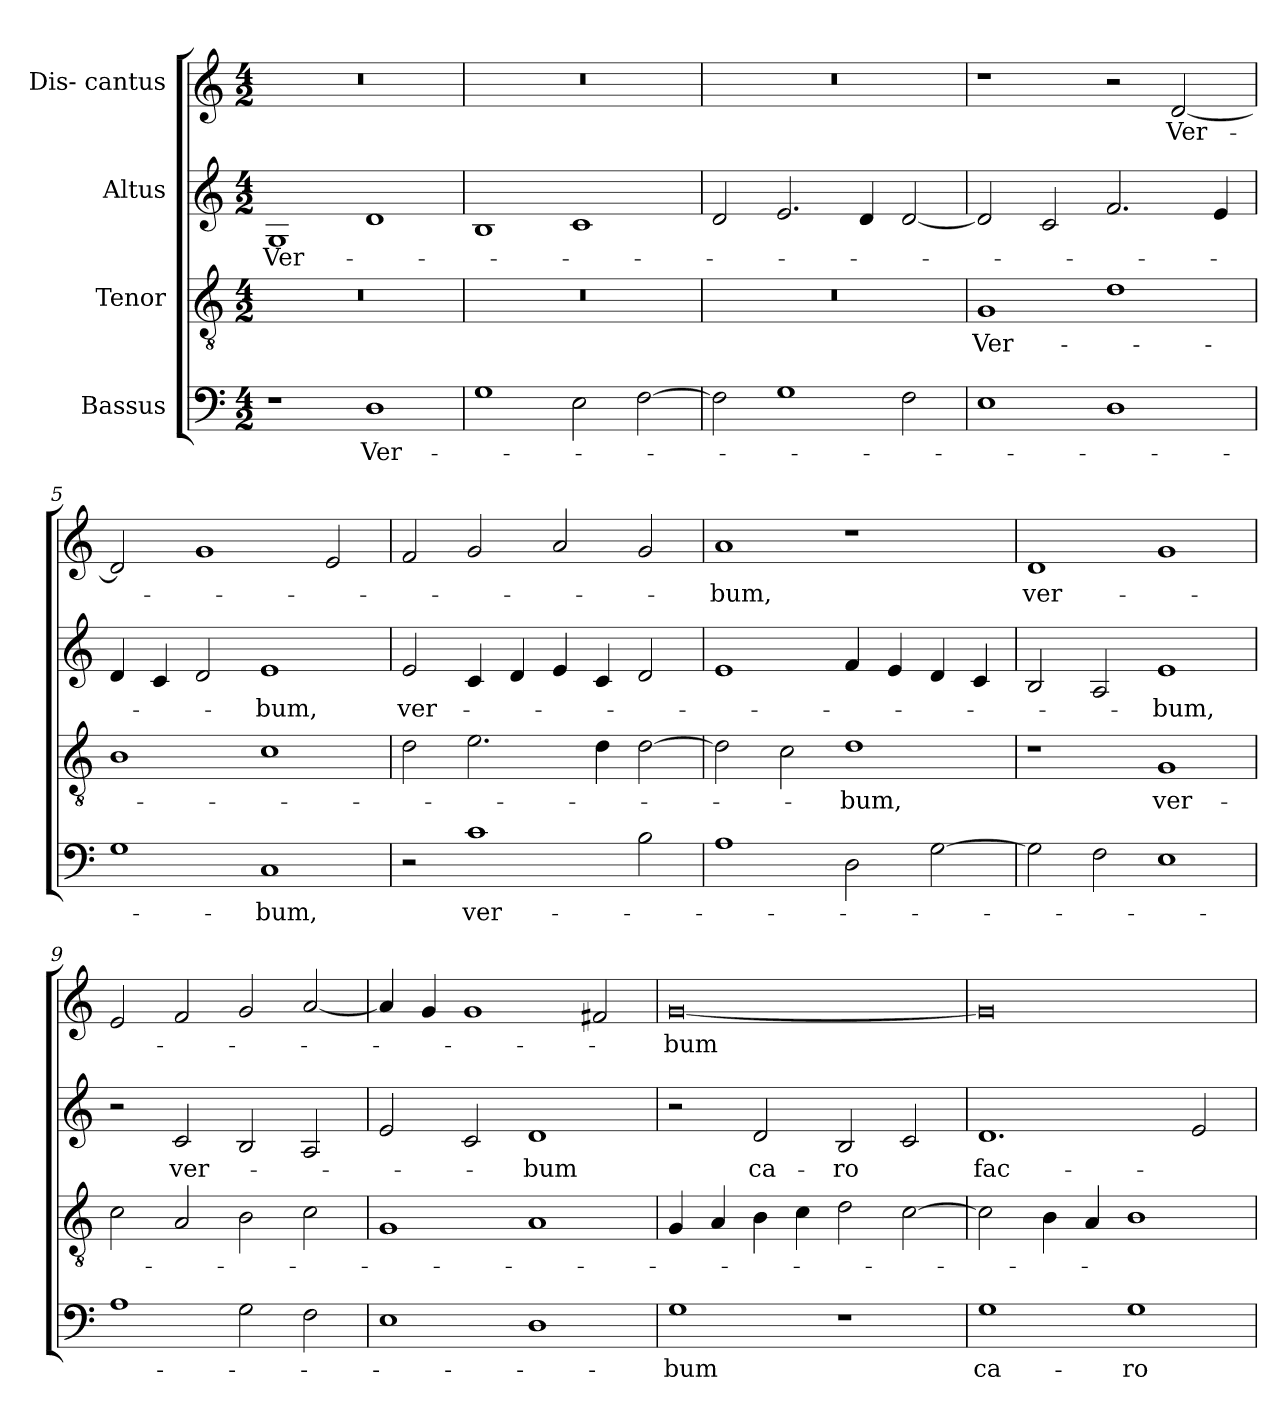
**kern	**text	**kern	**text	**kern	**text	**kern	**text
*part4	*part4	*part3	*part3	*part2	*part2	*part1	*part1
*staff4	*staff4	*staff3	*staff3	*staff2	*staff2	*staff1	*staff1
*I"Bassus	*	*I"Tenor	*	*I"Altus	*	*I"Dis- cantus	*
*clefF4	*	*clefGv2	*	*clefG2	*	*clefG2	*
*k[]	*	*k[]	*	*k[]	*	*k[]	*
*M4/2	*	*M4/2	*	*M4/2	*	*M4/2	*
*MM220	*	*MM220	*	*MM220	*	*MM220	*
=1	=1	=1	=1	=1	=1	=1	=1
!	!	!	!	!	!LO:LY:b	!	!
1r	.	0r	.	1G	Ver-	0r	.
!	!LO:LY:b	!	!	!	!	!	!
1D	Ver-	.	.	1d	.	.	.
=2	=2	=2	=2	=2	=2	=2	=2
1G	.	0r	.	1B	.	0r	.
2E\	.	.	.	1c	.	.	.
[2F	.	.	.	.	.	.	.
=3	=3	=3	=3	=3	=3	=3	=3
2F\]	.	0r	.	2d/	.	0r	.
1G	.	.	.	2.e/	.	.	.
.	.	.	.	4d/	.	.	.
2F\	.	.	.	[2d	.	.	.
=4	=4	=4	=4	=4	=4	=4	=4
!	!	!	!LO:LY:b	!	!	!	!
1E	.	1G	Ver-	2d/]	.	1r	.
.	.	.	.	2c/	.	.	.
1D	.	1d	.	2.f/	.	2r	.
!	!	!	!	!	!	!	!LO:LY:b
.	.	.	.	.	.	[2d	Ver-
.	.	.	.	4e/	.	.	.
=5	=5	=5	=5	=5	=5	=5	=5
1G	.	1B	.	4d/	.	2d/]	.
.	.	.	.	4c/	.	.	.
.	.	.	.	2d/	.	1g	.
!	!LO:LY:b	!	!	!	!LO:LY:b	!	!
1C	-bum,	1c	.	1e	-bum,	.	.
.	.	.	.	.	.	2e/	.
=6	=6	=6	=6	=6	=6	=6	=6
!	!	!	!	!	!LO:LY:b	!	!
2r	.	2d\	.	2e/	ver-	2f/	.
!	!LO:LY:b	!	!	!	!	!	!
1c	ver-	2.e\	.	4c/	.	2g/	.
.	.	.	.	4d/	.	.	.
.	.	.	.	4e/	.	2a/	.
.	.	4d\	.	4c/	.	.	.
2B\	.	[2d	.	2d/	.	2g/	.
!!LO:LB:g=z
=7	=7	=7	=7	=7	=7	=7	=7
!	!	!	!	!	!	!	!LO:LY:b
1A	.	2d\]	.	1e	.	1a	-bum,
.	.	2c\	.	.	.	.	.
!	!	!	!LO:LY:b	!	!	!	!
2D\	.	1d	-bum,	4f/	.	1r	.
.	.	.	.	4e/	.	.	.
[2G	.	.	.	4d/	.	.	.
.	.	.	.	4c/	.	.	.
=8	=8	=8	=8	=8	=8	=8	=8
!	!	!	!	!	!	!	!LO:LY:b
2G\]	.	1r	.	2B/	.	1d	ver-
2F\	.	.	.	2A/	.	.	.
!	!	!	!LO:LY:b	!	!LO:LY:b	!	!
1E	.	1G	ver-	1e	-bum,	1g	.
=9	=9	=9	=9	=9	=9	=9	=9
1A	.	2c\	.	2r	.	2e/	.
!	!	!	!	!	!LO:LY:b	!	!
.	.	2A/	.	2c/	ver-	2f/	.
2G\	.	2B\	.	2B/	.	2g/	.
2F\	.	2c\	.	2A/	.	[2a/	.
=10	=10	=10	=10	=10	=10	=10	=10
1E	.	1G	.	2e/	.	4a/]	.
.	.	.	.	.	.	4g/	.
.	.	.	.	2c/	.	1g	.
!	!	!	!	!	!LO:LY:b	!	!
1D	.	1A	.	1d	-bum	.	.
.	.	.	.	.	.	2f#X/	.
=11	=11	=11	=11	=11	=11	=11	=11
!	!LO:LY:b	!	!	!	!	!	!LO:LY:b
1G	-bum	4G/	.	2r	.	[0g/	-bum
.	.	4A/	.	.	.	.	.
!	!	!	!	!	!LO:LY:b	!	!
.	.	4B\	.	2d/	ca-	.	.
.	.	4c\	.	.	.	.	.
!	!	!	!	!	!LO:LY:b	!	!
1r	.	2d\	.	2B/	-ro	.	.
.	.	[2c	.	2c/	.	.	.
=12	=12	=12	=12	=12	=12	=12	=12
!	!LO:LY:b	!	!	!	!LO:LY:b	!	!
1G	ca-	2c\]	.	1.d	fac-	0g]	.
.	.	4B\	.	.	.	.	.
.	.	4A/	.	.	.	.	.
!	!LO:LY:b	!	!	!	!	!	!
1G	-ro	1B	.	.	.	.	.
.	.	.	.	2e/	.	.	.
=	=	=	=	=	=	=	=
*-	*-	*-	*-	*-	*-	*-	*-
